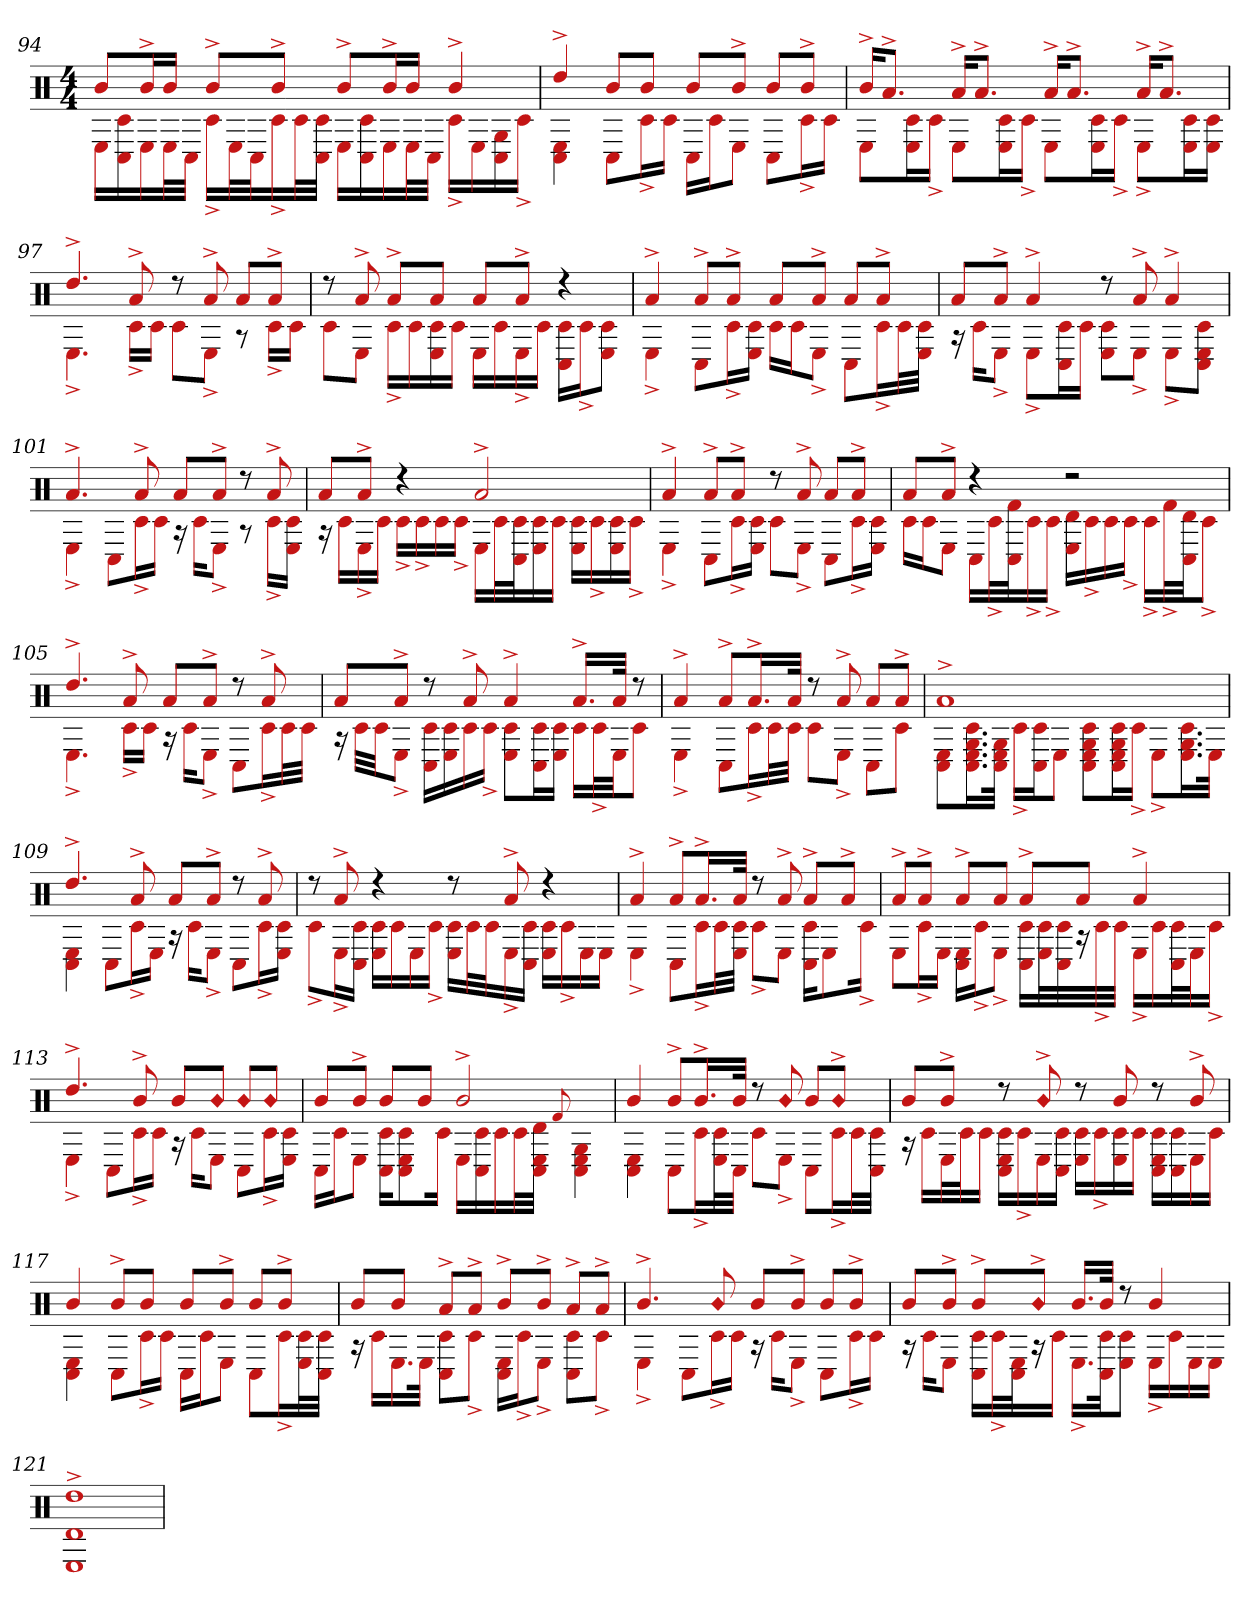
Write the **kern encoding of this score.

**kern
*part1
*staff1
*clefX
*k[]
*M4/4
=94
*^
8bL	16ELL
.	16c# 16C#
16b^L	16E
16bJJ	32EL
.	32C#JJJ
8b^L	16c#^LL
.	32EL
.	32C#J
8b^J	16c#^
.	32c#L
.	32c# 32C#JJJ
8b^L	16ELL
.	16c# 16C#
16b^L	16E
16bJJ	32EL
.	32C#JJJ
4b^	16c#^LL
.	16E
.	16C# 16G
.	16c#^JJ
=95	=95
4dd^	4C# 4E
8bL	8C#L
8bJ	16c#^L
.	16c#JJ
8bL	16C#LL
.	16c#J
8b^J	8EJ
8bL	8C#L
8b^J	16c#^L
.	16c#JJ
=96	=96
16b^KL	8EL
8.a^J	.
.	16c# 16EL
.	16c#^JJ
16a^KL	8EL
8.a^J	.
.	16E 16c#L
.	16c#^JJ
16a^KL	8EL
8.a^J	.
.	16c# 16EL
.	16c#^JJ
16a^KL	8E^L
8.a^J	.
.	16E 16c#L
.	16c# 16EJJ
=97	=97
4.dd^	4.E^
8a^	16c#^LL
.	16c#JJ
8r	8c#L
8a^	8E^J
8aL	8r
8a^J	16c#^LL
.	16c#JJ
=98	=98
8r	8c#L
8a^	8EJ
8a^L	16c#^LL
.	16c#
8aJ	16c# 16E
.	16c#JJ
8aL	16ELL
.	16c#
8a^J	16E^
.	16c#JJ
4r	16C# 16c#LL
.	16c#^J
.	8E 8c#J
=99	=99
4a^	4E^
8a^L	8C#L
8a^J	16c#^L
.	16c# 16EJJ
8aL	16c#LL
.	16c#J
8a^J	8E^J
8aL	8C#L
8a^J	16c#^L
.	32c#L
.	32E 32c#JJJ
=100	=100
8aL	16r
.	16c#KL
8a^J	8E^J
4a^	8E^L
.	16c# 16C#L
.	16c#JJ
8r	8E 8c#L
8a^	8E^J
4a^	8E^L
.	8C# 8E 8c#J
=101	=101
4.a^	4E^
.	8C#L
8a^	16c#^L
.	16c#JJ
8aL	16r
.	16c#KL
8a^J	8E^J
8r	8r
8a^	16c#^LL
.	16c# 16EJJ
=102	=102
8aL	16r
.	16c#LL
8a^J	16E^
.	16c#JJ
4r	16c#^LL
.	16c#^
.	16c#
.	16c#^JJ
2a^	16ELL
.	32c#L
.	32c# 32C#J
.	16E 16c#
.	16c#JJ
.	16E 16c#LL
.	16c#^
.	16E 16c#
.	16c#^JJ
=103	=103
4a^	4E^
8a^L	8C#L
8a^J	16c#^L
.	16c# 16EJJ
8r	8c#L
8a^	8E^J
8aL	8C#L
8a^J	16c#^L
.	16E 16c#JJ
=104	=104
8aL	16c#LL
.	16c#J
8a^J	8EJ
4r	16C#LL
.	32c#^L
.	32f# 32C#J
.	16c#^
.	16c#^JJ
2r	16E 16dLL
.	16c#^
.	16c#
.	16c#^JJ
.	16c#^LL
.	32f#^L
.	32C# 32dJJ
.	8c#^J
=105	=105
4.dd^	4.E^
8a^	16c#^LL
.	16c#JJ
8aL	16r
.	16c#KL
8a^J	8E^J
8r	8C#L
8a^	16c#^L
.	32c#L
.	32c#JJJ
=106	=106
8aL	16r
.	32c#LLL
.	32c#JJ
8a^J	8E^J
8r	16C# 16c#LL
.	16E 16c#
8a^	16c#
.	16c#^JJ
4a^	8E 8c#L
.	16C# 16c#L
.	16E 16c#JJ
16.a^LL	16c#LL
.	32c#^L
32aJJk	32EJJ
8r	8c#J
=107	=107
4a^	4E^
8a^L	8C#L
16.a^L	16c#^L
.	32c#L
32aJJk	32c#JJJ
8r	8c#L
8a^	8E^J
8aL	8C#L
8a^J	8c#J
=108	=108
1a^	8C# 8EL
.	16.E 16.C# 16.G 16.c#L
.	32C# 32E 32GJJk
.	16c#^LL
.	16c# 16C#J
.	8EJ
.	8C# 8c# 8G 8EL
.	16C# 16E 16G 16c#L
.	16c#^JJ
.	8E^L
.	16.E 16.c# 16.GL
.	32EJJk
=109	=109
4.dd^	4C# 4E
.	8C#L
8a^	16c#^L
.	16EJJ
8aL	16r
.	16c#KL
8a^J	8E^J
8r	8C#L
8a^	16c#^L
.	16c# 16EJJ
=110	=110
8r	8c#^L
8a^	16E^L
.	16c# 16C#JJ
4r	16c# 16ELL
.	16c#
.	16E
.	16c#^JJ
8r	16E 16c#LL
.	32c#L
.	32c#J
8a^	16E^
.	16C# 16c#JJ
4r	16c# 16ELL
.	16c#^
.	16E
.	16EJJ
=111	=111
4a^	4E^
8a^L	8C#L
16.a^L	16c#^L
.	32c#L
32aJJk	32c# 32EJJJ
8r	8c#^L
8a^	8EJ
8a^L	16C# 16c#KL
.	8E
8a^J	.
.	16c#^Jk
=112	=112
8a^L	8EL
8a^J	16c#^L
.	16EJJ
8a^L	16E 16C#LL
.	16c#^J
8aJ	8E^J
8a^L	16C# 16c#LL
.	32c# 32EL
.	32c# 32C#
8aJ	16r
.	32c#^
.	32c#JJJ
4a^	16E^LL
.	16c#
.	32C# 32c#L
.	32EJ
.	16c#^JJ
=113	=113
4.dd^	4E^
.	8C#L
8b^	16c#^L
.	16c#JJ
8bL	16r
.	16c#KL
!LO:N:head=diamond	!
8bJ	8EJ
!LO:N:head=diamond	!
8bL	8C#L
!LO:N:head=diamond	!
8bJ	16c#^L
.	16c# 16EJJ
=114	=114
8bL	16C#LL
.	16c#J
8b^J	8EJ
8bL	16C# 16c#KL
.	8c# 8E 8C#
8bJ	.
.	16c#Jk
2b^	16ELL
.	16c# 16C#
.	16c#
.	32c#L
.	32C# 32E 32dJJJ
.	8qqf#
.	4C# 4G 4E
=115	=115
4b	4C# 4E
8b^L	8C#L
16.b^L	16c#^L
.	32c# 32EL
32bJJk	32C#JJJ
8r	8c#L
!LO:N:head=diamond	!
8b	8E^J
8bL	8C#L
!LO:N:head=diamond	!
8b^J	16c#^L
.	32c#L
.	32c# 32C#JJJ
=116	=116
8bL	16r
.	16c#LL
8b^J	32EL
.	32c#J
.	16c#JJ
8r	16C# 16E 16c#LL
.	16c#^
!LO:N:head=diamond	!
8b^	16E
.	16c# 16C#JJ
8r	16E 16c#LL
.	16c#^
8b	16E 16c#
.	16c#JJ
8r	16C# 16E 16c#LL
.	16c# 16C#
8b^	16E
.	16c#JJ
=117	=117
4b	4C# 4E
8b^L	8C#L
8bJ	16c#^L
.	16c#JJ
8bL	16C#LL
.	16c#J
8b^J	8EJ
8bL	8C#L
8b^J	16c#^L
.	32E 32c#L
.	32C# 32c#JJJ
=118	=118
8bL	16r
.	16c#LL
8bJ	16.E
.	32EJJk
8a^L	8C# 8c#L
8a^J	8c#^J
8b^L	16C# 16ELL
.	16c#^J
8b^J	8E^J
8a^L	8c# 8C#L
8a^J	8c#^J
=119	=119
4.b^	4E^
.	8C#L
!LO:N:head=diamond	!
8b	16c#^L
.	16c#JJ
8bL	16r
.	16c#KL
8b^J	8E^J
8bL	8C#L
8b^J	16c#^L
.	16c#JJ
=120	=120
8bL	16r
.	16c#KL
8b^J	8EJ
8b^L	16C# 16c#LL
.	32c#^L
.	32E 32C#J
!LO:N:head=diamond	!
8b^J	16r
.	16c#JJ
16.bLL	16.E^LL
32bJJk	32C# 32c#Jk
8r	8E 8c#J
4b	16E^LL
.	16c#
.	16E
.	16EJJ
=121	=121
1dd^	1E 1d
*v	*v
=
*-
